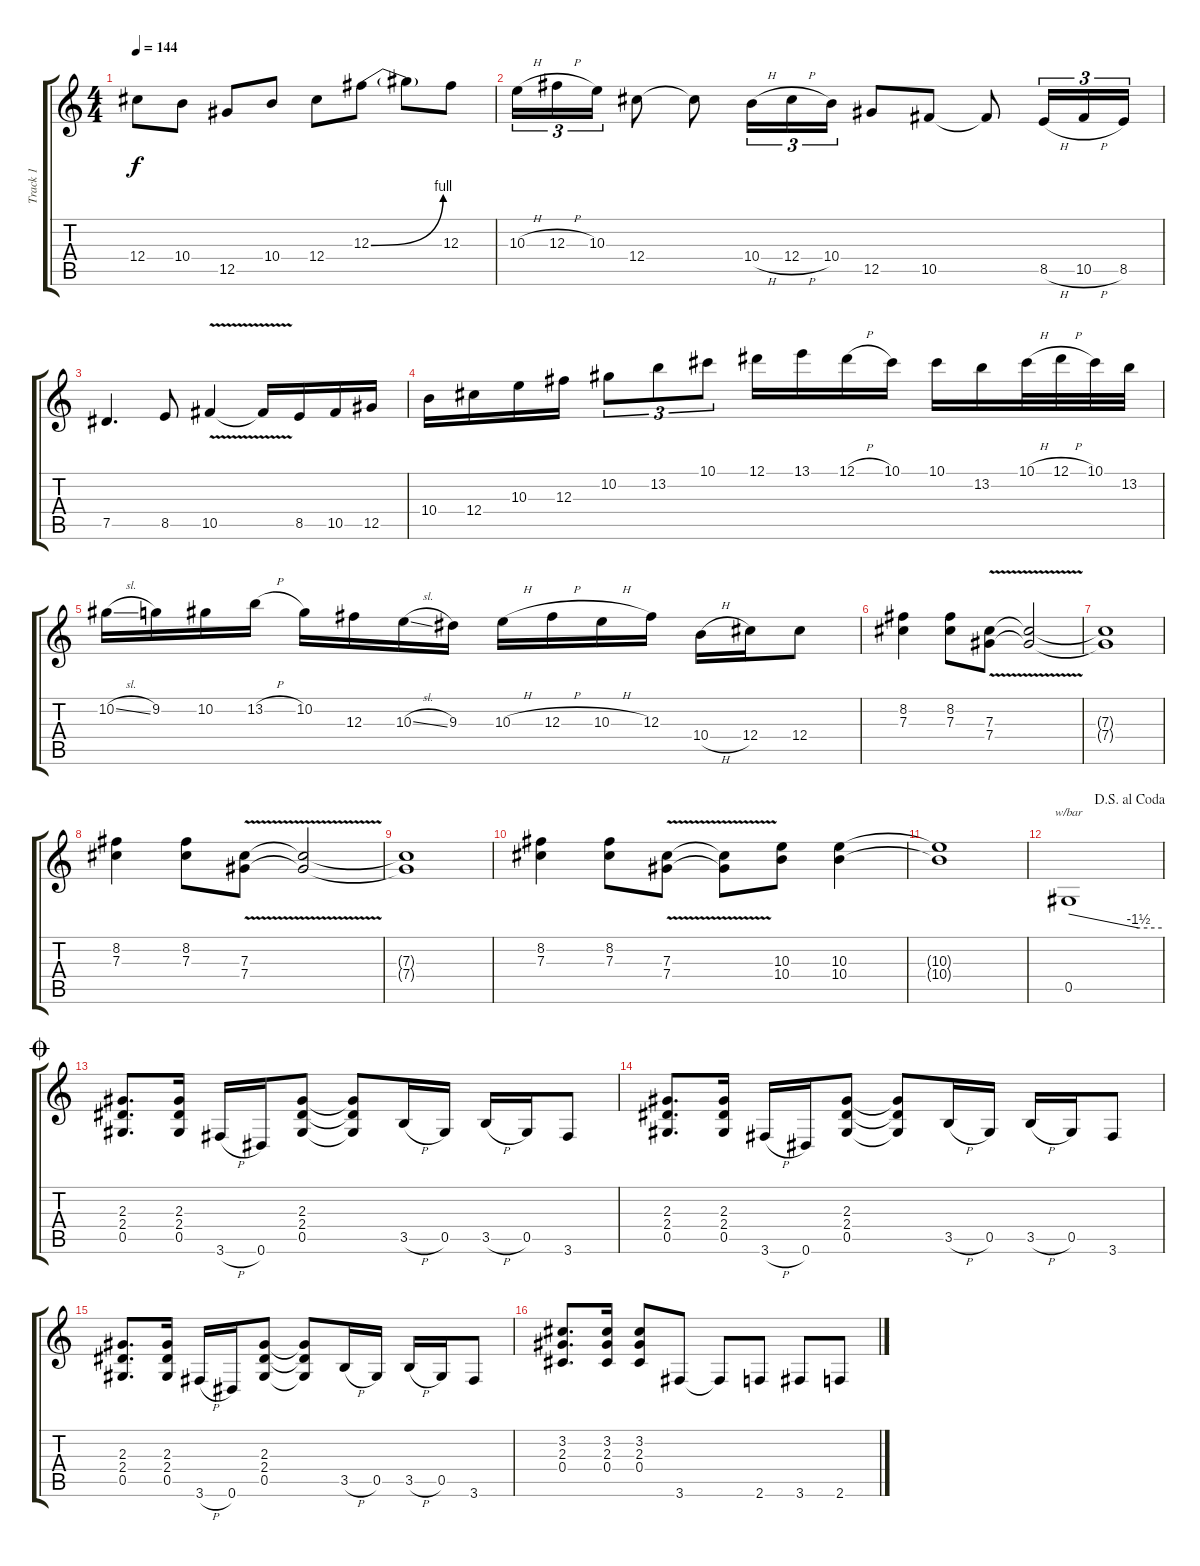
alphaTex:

\track ("Track 1" "Track 1") {instrument distortionguitar}
\staff {score tabs}
\tuning (Eb4 Bb3 Gb3 Db3 Ab2 Eb2) {hide}
\ts (4 4)
\tempo 144
\clef g2
\ks c
12.4.8{dy f} 10.4.8 12.5.8 10.4.8 12.4.8 12.3{be (bend 0 0 60 4)}.8 12.3{t}.8 12.3.8 |
10.3{h}.16{tu (3 2)} 12.3{h}.16{tu (3 2)} 10.3.16{tu (3 2)} 12.4.8 12.4{t}.8 10.4{h}.16{tu (3 2)} 12.4{h}.16{tu (3 2)} 10.4.16{tu (3 2)} 12.5.8 10.5.8 10.5{t}.8 8.5{h}.16{tu (3 2)} 10.5{h}.16{tu (3 2)} 8.5.16{tu (3 2)} |
7.5.4{d} 8.5.8 10.5{v}.4 10.5{t}.16 8.5.16 10.5.16 12.5.16 |
10.4.16 12.4.16 10.3.16 12.3.16 10.2.8{tu (3 2)} 13.2.8{tu (3 2)} 10.1.8{tu (3 2)} 12.1.16 13.1.16 12.1{h}.16 10.1.16 10.1.16 13.2.16 10.1{h}.32 12.1{h}.32 10.1.32 13.2.32 |
10.2{sl}.16 9.2.16 10.2.16 13.2{h}.16 10.2.16 12.3.16 10.3{sl}.16 9.3.16 10.3{h}.16 12.3{h}.16 10.3{h}.16 12.3.16 10.4{h}.16 12.4.16 12.4.8 |
(8.2 7.3).4 (8.2 7.3).8 (7.3{v} 7.4{v}).8 (7.3{t} 7.4{t}).2 |
(7.3{t} 7.4{t}).1 |
(8.2 7.3).4 (8.2 7.3).8 (7.3{v} 7.4{v}).8 (7.3{t} 7.4{t}).2 |
(7.3{t} 7.4{t}).1 |
(8.2 7.3).4 (8.2 7.3).8 (7.3{v} 7.4{v}).8 (7.3{t} 7.4{t}).8 (10.3 10.4).8 (10.3 10.4).4 |
(10.3{t} 10.4{t}).1 |
\jump dalsegnoalcoda
0.5.1{tbe (custom default 0 0 45 -6 60 -6)} |
\jump coda
(2.3 2.4 0.5).8{d} (2.3 2.4 0.5).16 3.6{h}.16 0.6.16 (2.3 2.4 0.5).8 (2.3{t} 2.4{t} 0.5{t}).8 3.5{h}.16 0.5.16 3.5{h}.16 0.5.16 3.6.8 |
(2.3 2.4 0.5).8{d} (2.3 2.4 0.5).16 3.6{h}.16 0.6.16 (2.3 2.4 0.5).8 (2.3{t} 2.4{t} 0.5{t}).8 3.5{h}.16 0.5.16 3.5{h}.16 0.5.16 3.6.8 |
(2.3 2.4 0.5).8{d} (2.3 2.4 0.5).16 3.6{h}.16 0.6.16 (2.3 2.4 0.5).8 (2.3{t} 2.4{t} 0.5{t}).8 3.5{h}.16 0.5.16 3.5{h}.16 0.5.16 3.6.8 |
(3.2 2.3 0.4).8{d} (3.2 2.3 0.4).16 (3.2 2.3 0.4).8 3.6.8 3.6{t}.8 2.6.8 3.6.8 2.6.8
